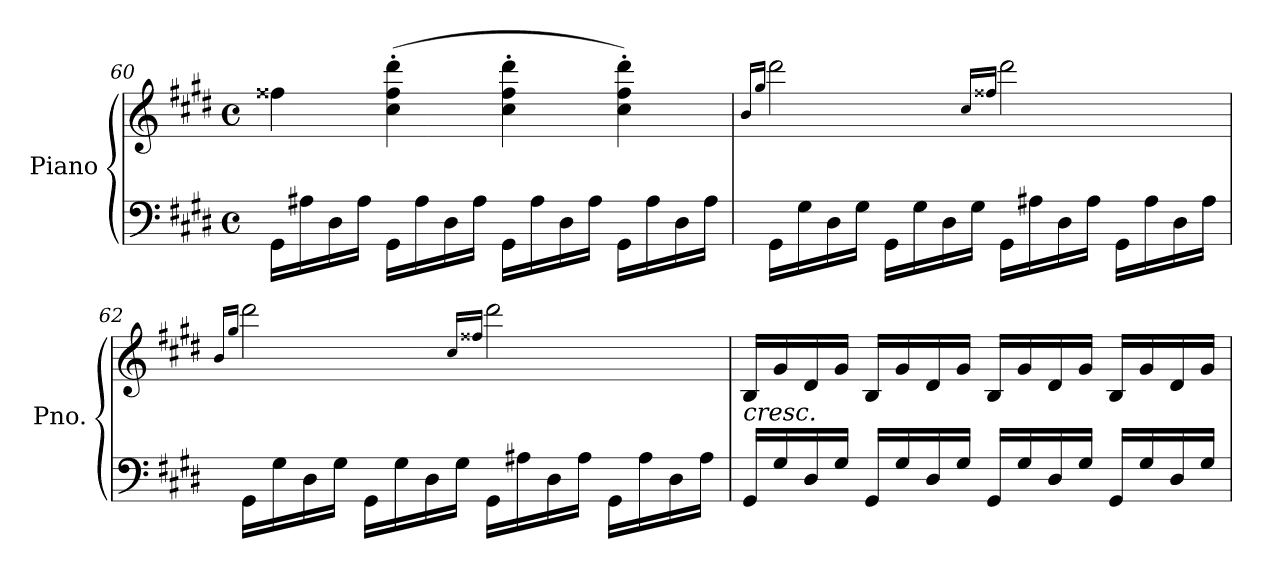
**kern	**kern
*part1	*part1
*staff2	*staff1
*I"Piano	*
*I'Pno.	*
*clefF4	*clefG2
*k[f#c#g#d#]	*k[f#c#g#d#]
*M4/4	*M4/4
*met(c)	*met(c)
=60	=60
16GG#\LL	4ff##X\
16A#X\	.
16D#\	.
16A#\JJ	.
16GG#\LL	(>4cc#\' 4ff##\' 4ddd#\'
16A#\	.
16D#\	.
16A#\JJ	.
16GG#\LL	4cc#\' 4ff##\' 4ddd#\'
16A#\	.
16D#\	.
16A#\JJ	.
16GG#\LL	4cc#\' 4ff##\' 4ddd#\')
16A#\	.
16D#\	.
16A#\JJ	.
!!LO:PB:g=z
=61	=61
.	16qb/LL
.	16qgg#/JJ
16GG#\LL	2ddd#\
16G#\	.
16D#\	.
16G#\JJ	.
16GG#\LL	.
16G#\	.
16D#\	.
16G#\JJ	.
.	16qcc#/LL
.	16qff##X/JJ
16GG#\LL	2ddd#\
16A#X\	.
16D#\	.
16A#\JJ	.
16GG#\LL	.
16A#\	.
16D#\	.
16A#\JJ	.
=62	=62
.	16qb/LL
.	16qgg#/JJ
16GG#\LL	2ddd#\
16G#\	.
16D#\	.
16G#\JJ	.
16GG#\LL	.
16G#\	.
16D#\	.
16G#\JJ	.
.	16qcc#/LL
.	16qff##X/JJ
16GG#\LL	2ddd#\
16A#X\	.
16D#\	.
16A#\JJ	.
16GG#\LL	.
16A#\	.
16D#\	.
16A#\JJ	.
=63	=63
!	!LO:TX:b:i:t=cresc.
16GG#/LL	16B/LL
16G#/	16g#/
16D#/	16d#/
16G#/JJ	16g#/JJ
16GG#/LL	16B/LL
16G#/	16g#/
16D#/	16d#/
16G#/JJ	16g#/JJ
16GG#/LL	16B/LL
16G#/	16g#/
16D#/	16d#/
16G#/JJ	16g#/JJ
16GG#/LL	16B/LL
16G#/	16g#/
16D#/	16d#/
16G#/JJ	16g#/JJ
=	=
*-	*-
